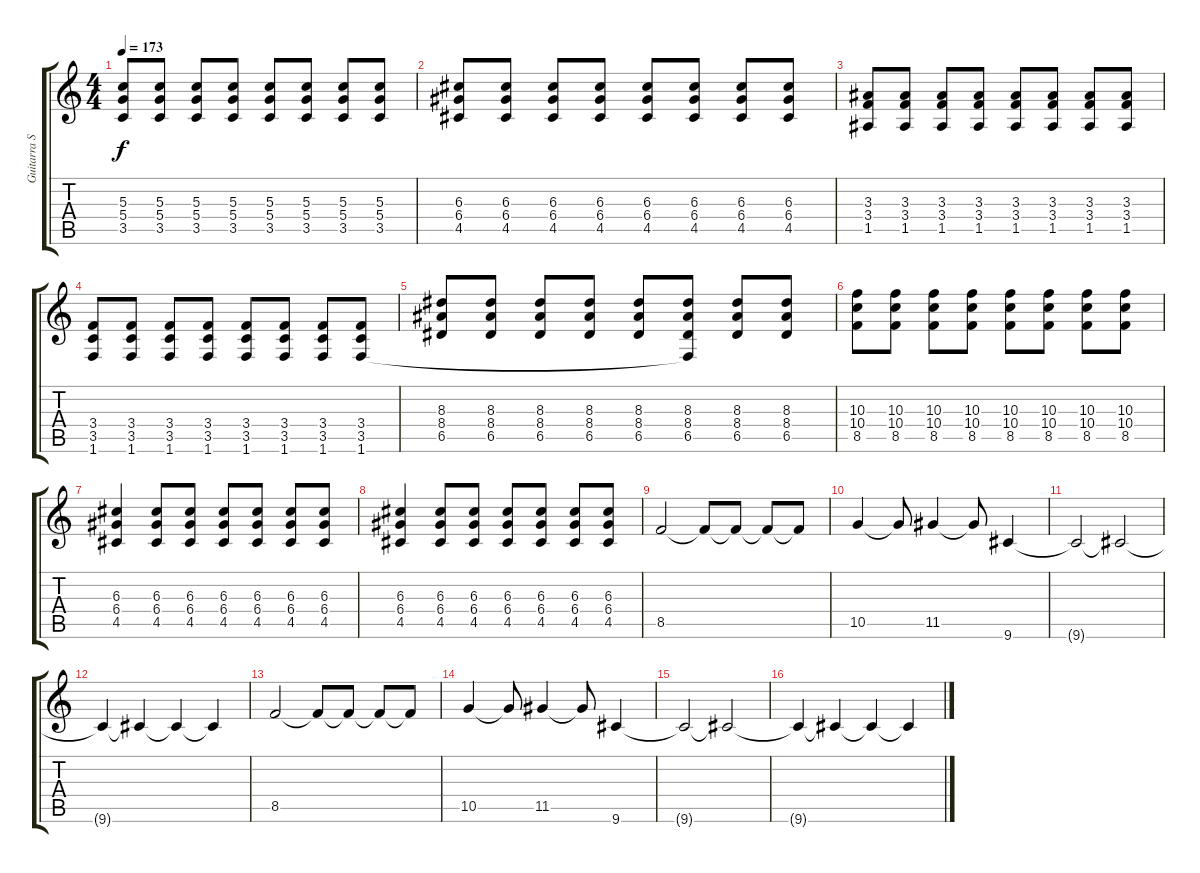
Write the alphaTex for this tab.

\track ("Guitarra Solo" "Guitarra S") {instrument overdrivenguitar}
\staff {score tabs}
\tuning (E4 B3 G3 D3 A2 E2) {hide}
\ts (4 4)
\tempo 173
\clef g2
\ks c
(5.3 5.4 3.5).8{dy f} (5.3 5.4 3.5).8 (5.3 5.4 3.5).8 (5.3 5.4 3.5).8 (5.3 5.4 3.5).8 (5.3 5.4 3.5).8 (5.3 5.4 3.5).8 (5.3 5.4 3.5).8 |
(6.3 6.4 4.5).8 (6.3 6.4 4.5).8 (6.3 6.4 4.5).8 (6.3 6.4 4.5).8 (6.3 6.4 4.5).8 (6.3 6.4 4.5).8 (6.3 6.4 4.5).8 (6.3 6.4 4.5).8 |
(3.3 3.4 1.5).8 (3.3 3.4 1.5).8 (3.3 3.4 1.5).8 (3.3 3.4 1.5).8 (3.3 3.4 1.5).8 (3.3 3.4 1.5).8 (3.3 3.4 1.5).8 (3.3 3.4 1.5).8 |
(3.4 3.5 1.6).8 (3.4 3.5 1.6).8 (3.4 3.5 1.6).8 (3.4 3.5 1.6).8 (3.4 3.5 1.6).8 (3.4 3.5 1.6).8 (3.4 3.5 1.6).8 (3.4 3.5 1.6).8 |
(8.3 8.4 6.5).8 (8.3 8.4 6.5).8 (8.3 8.4 6.5).8 (8.3 8.4 6.5).8 (8.3 8.4 6.5).8 (8.3 8.4 6.5 1.6{t}).8 (8.3 8.4 6.5).8 (8.3 8.4 6.5).8 |
(10.3 10.4 8.5).8 (10.3 10.4 8.5).8 (10.3 10.4 8.5).8 (10.3 10.4 8.5).8 (10.3 10.4 8.5).8 (10.3 10.4 8.5).8 (10.3 10.4 8.5).8 (10.3 10.4 8.5).8 |
(6.3 6.4 4.5).4 (6.3 6.4 4.5).8 (6.3 6.4 4.5).8 (6.3 6.4 4.5).8 (6.3 6.4 4.5).8 (6.3 6.4 4.5).8 (6.3 6.4 4.5).8 |
(6.3 6.4 4.5).4 (6.3 6.4 4.5).8 (6.3 6.4 4.5).8 (6.3 6.4 4.5).8 (6.3 6.4 4.5).8 (6.3 6.4 4.5).8 (6.3 6.4 4.5).8 |
8.5.2 8.5{t}.8 8.5{t}.8 8.5{t}.8 8.5{t}.8 |
10.5.4 10.5{t}.8 11.5.4 11.5{t}.8 9.6.4 |
9.6{t}.2 9.6{t}.2 |
9.6{t}.4 9.6{t}.4 9.6{t}.4 9.6{t}.4 |
8.5.2 8.5{t}.8 8.5{t}.8 8.5{t}.8 8.5{t}.8 |
10.5.4 10.5{t}.8 11.5.4 11.5{t}.8 9.6.4 |
9.6{t}.2 9.6{t}.2 |
9.6{t}.4 9.6{t}.4 9.6{t}.4 9.6{t}.4
